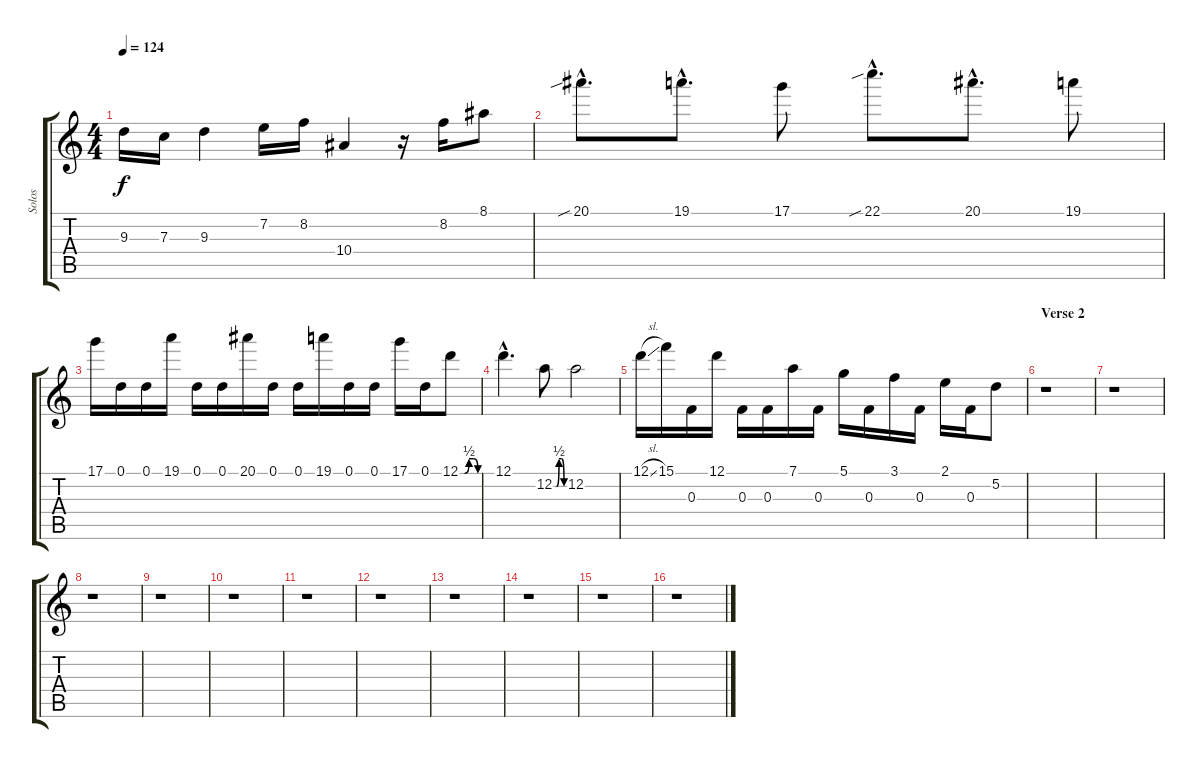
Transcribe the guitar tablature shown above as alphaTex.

\track ("Solos" "Solos") {instrument distortionguitar}
\staff {score tabs}
\tuning (D4 A3 F3 C3 G2 D2) {hide}
\ts (4 4)
\tempo 124
\clef g2
\ks c
9.3.16{dy f} 7.3.16 9.3.4 7.2.16 8.2.16 10.4.4 r.16 8.2.16 8.1.8 |
20.1{sib hac}.8{d} 19.1{hac}.8{d} 17.1.8 22.1{sib hac}.8{d} 20.1{hac}.8{d} 19.1.8 |
17.1.16 0.1.16 0.1.16 19.1.16 0.1.16 0.1.16 20.1.16 0.1.16 0.1.16 19.1.16 0.1.16 0.1.16 17.1.16 0.1.16 12.1{be (custom 0 0 15 0 30 2 45 2 60 0)}.8 |
12.1{hac}.4{d} 12.2{be (custom 0 0 15 0 30 2 45 2 60 0)}.8 12.2.2 |
12.1{sl}.16 15.1.16 0.3.16 12.1.16 0.3.16 0.3.16 7.1.16 0.3.16 5.1.16 0.3.16 3.1.16 0.3.16 2.1.16 0.3.16 5.2.8 |
\section ("" "Verse 2")
r.1 |
r.1 |
r.1 |
r.1 |
r.1 |
r.1 |
r.1 |
r.1 |
\section ("" "")
r.1 |
r.1 |
r.1
